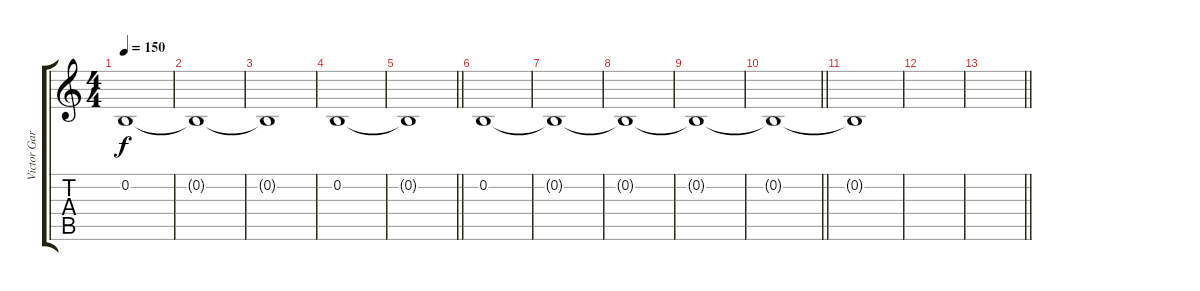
\track ("Victor García" "Victor Gar") {instrument applause}
\staff {score tabs}
\tuning (E4 B3 G3 D3 A2 E2) {hide}
\ts (4 4)
\tempo 150
\clef g2
\ks c
0.2{t}.1{dy f} |
0.2{t}.1 |
0.2{t}.1 |
0.2.1 |
\barLineRight lightlight
0.2{t}.1 |
0.2.1 |
0.2{t}.1 |
0.2{t}.1 |
0.2{t}.1 |
\barLineRight lightlight
0.2{t}.1{volume 14} |
0.2{t}.1 |
|
\barLineRight lightlight
